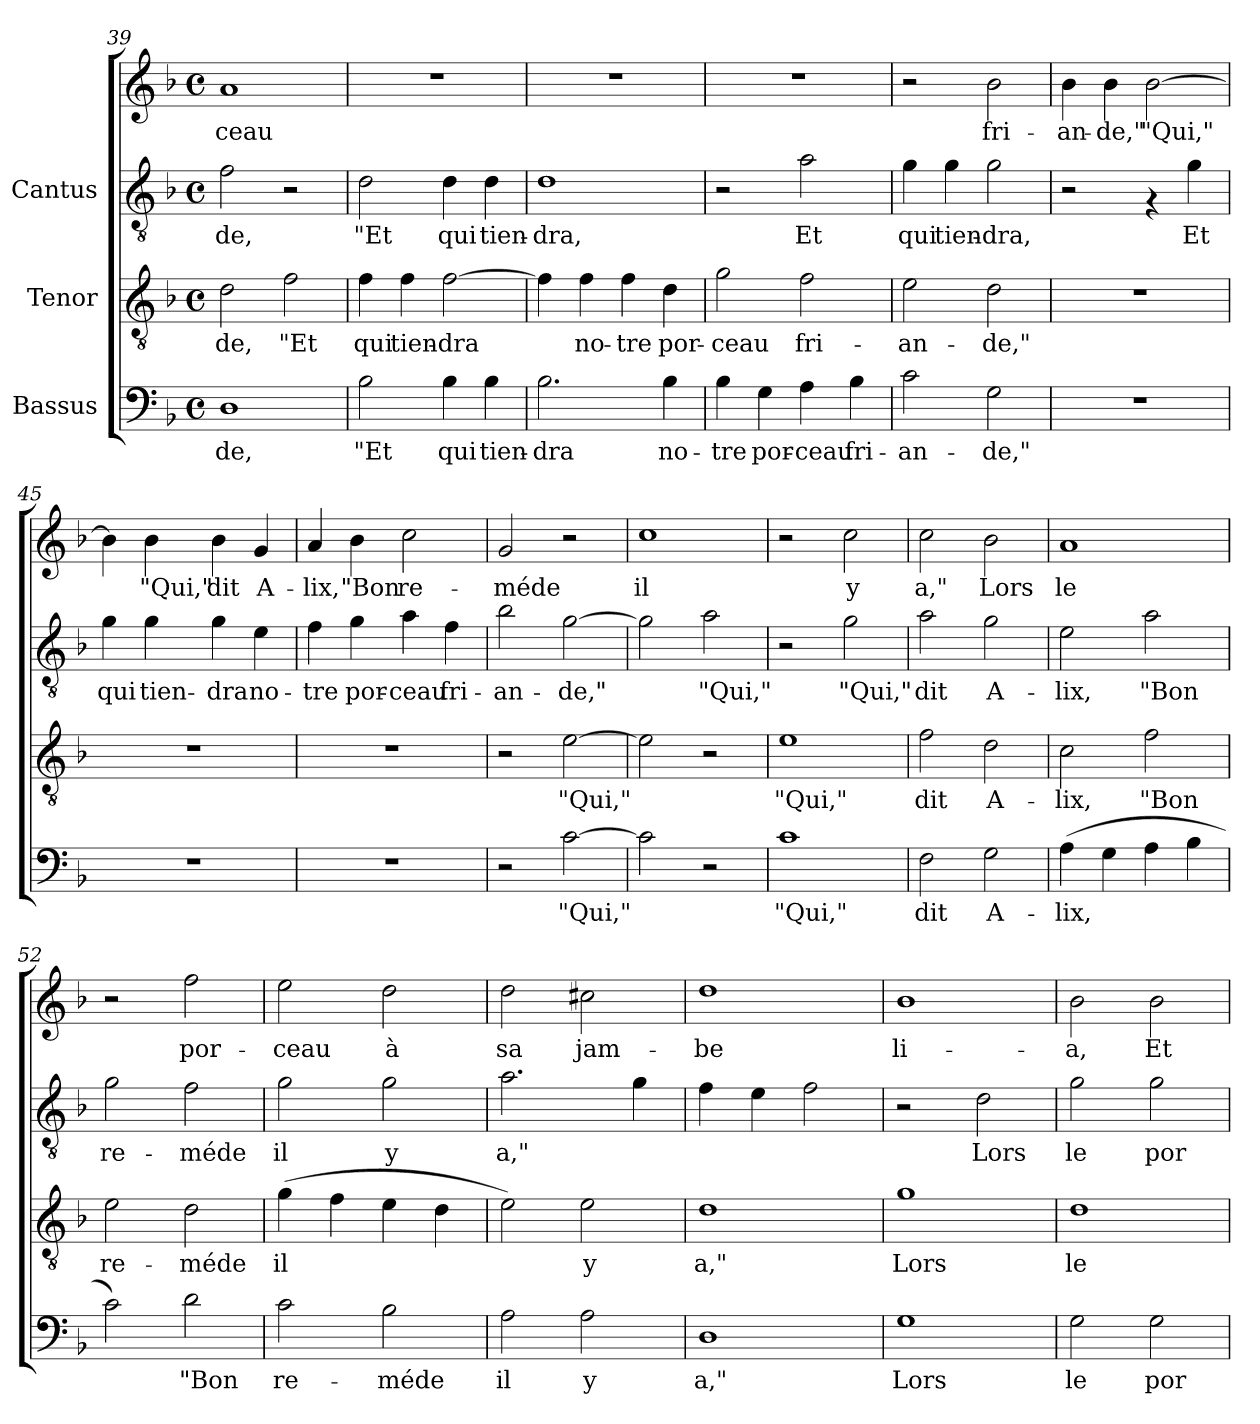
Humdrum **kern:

**kern	**text	**kern	**text	**kern	**text	**kern	**text
*part3	*part3	*part2	*part2	*part1	*part1	*part1	*part1
*staff4	*staff4	*staff3	*staff3	*staff2	*staff2	*staff1	*staff1
*I"Bassus	*	*I"Tenor	*	*I"Cantus	*	*	*
*clefF4	*	*clefGv2	*	*clefGv2	*	*clefG2	*
*k[b-]	*	*k[b-]	*	*k[b-]	*	*k[b-]	*
*F:	*	*F:	*	*F:	*	*F:	*
*M4/4	*	*M4/4	*	*M4/4	*	*M4/4	*
*met(c)	*	*met(c)	*	*met(c)	*	*met(c)	*
=39	=39	=39	=39	=39	=39	=39	=39
!	!LO:LY:b:cj	!	!LO:LY:b:cj	!	!LO:LY:b:cj	!	!LO:LY:b:cj
1D	-de,	2d\	-de,	2f\	de,	1a	-ceau
!	!	!	!LO:LY:b:cj	!	!	!	!
.	.	2f\	"Et	2r	.	.	.
!!LO:LB:g=z
=40	=40	=40	=40	=40	=40	=40	=40
!	!LO:LY:b:cj	!	!LO:LY:b:cj	!	!LO:LY:b:cj	!	!
2B-\	"Et	4f\	qui	2d\	"Et	1r	.
!	!	!	!LO:LY:b:cj	!	!	!	!
.	.	4f\	tien-	.	.	.	.
!	!LO:LY:b:cj	!	!LO:LY:b:cj	!	!LO:LY:b:cj	!	!
4B-\	qui	[>2f\	-dra	4d\	qui	.	.
!	!LO:LY:b:cj	!	!	!	!LO:LY:b:cj	!	!
4B-\	tien-	.	.	4d\	tien-	.	.
=41	=41	=41	=41	=41	=41	=41	=41
!	!LO:LY:b:cj	!	!LO:LY:b:cj	!	!LO:LY:b:cj	!	!
2.B-\	-dra	4f\]	.	1d	-dra,	1r	.
!	!	!	!LO:LY:b:cj	!	!	!	!
.	.	4f\	no-	.	.	.	.
!	!	!	!LO:LY:b:cj	!	!	!	!
.	.	4f\	-tre	.	.	.	.
!	!LO:LY:b:cj	!	!LO:LY:b:cj	!	!	!	!
4B-\	no-	4d\	por-	.	.	.	.
=42	=42	=42	=42	=42	=42	=42	=42
!	!LO:LY:b:cj	!	!LO:LY:b:cj	!	!	!	!
4B-\	-tre	2g\	-ceau	2r	.	1r	.
!	!LO:LY:b:cj	!	!	!	!	!	!
4G\	por-	.	.	.	.	.	.
!	!LO:LY:b:cj	!	!LO:LY:b:cj	!	!LO:LY:b:cj	!	!
4A\	-ceau	2f\	fri-	2a\	Et	.	.
!	!LO:LY:b:cj	!	!	!	!	!	!
4B-\	fri-	.	.	.	.	.	.
=43	=43	=43	=43	=43	=43	=43	=43
!	!LO:LY:b:cj	!	!LO:LY:b:cj	!	!LO:LY:b:cj	!	!
2c\	-an-	2e\	-an-	4g\	-qui	2r	.
!	!	!	!	!	!LO:LY:b:cj	!	!
.	.	.	.	4g\	tien-	.	.
!	!LO:LY:b:cj	!	!LO:LY:b:cj	!	!LO:LY:b:cj	!	!LO:LY:b:cj
2G\	-de,"	2d\	-de,"	2g\	-dra,	2b-\	fri-
=44	=44	=44	=44	=44	=44	=44	=44
!	!	!	!	!	!	!	!LO:LY:b:cj
1r	.	1r	.	2r	.	4b-\	an-
!	!	!	!	!	!	!	!LO:LY:b:cj
.	.	.	.	.	.	4b-\	-de,"
!	!	!	!	!	!	!	!LO:LY:b:cj
.	.	.	.	4rF	.	[>2b-\	"Qui,"
!	!	!	!	!	!LO:LY:b:cj	!	!
.	.	.	.	4g\	Et	.	.
!!LO:LB:g=z
=45	=45	=45	=45	=45	=45	=45	=45
!	!	!	!	!	!LO:LY:b:cj	!	!LO:LY:b:cj
1r	.	1r	.	4g\	-qui	4b-\]	.
!	!	!	!	!	!LO:LY:b:cj	!	!LO:LY:b:cj
.	.	.	.	4g\	tien-	4b-\	"Qui,"
!	!	!	!	!	!LO:LY:b:cj	!	!LO:LY:b:cj
.	.	.	.	4g\	-dra	4b-\	dit
!	!	!	!	!	!LO:LY:b:cj	!	!LO:LY:b:cj
.	.	.	.	4e\	no-	4g/	A-
=46	=46	=46	=46	=46	=46	=46	=46
!	!	!	!	!	!LO:LY:b:cj	!	!LO:LY:b:cj
1r	.	1r	.	4f\	-tre	4a/	-lix,
!	!	!	!	!	!LO:LY:b:cj	!	!LO:LY:b:cj
.	.	.	.	4g\	por-	4b-\	"Bon
!	!	!	!	!	!LO:LY:b:cj	!	!LO:LY:b:cj
.	.	.	.	4a\	-ceau	2cc\	re-
!	!	!	!	!	!LO:LY:b:cj	!	!
.	.	.	.	4f\	fri-	.	.
=47	=47	=47	=47	=47	=47	=47	=47
!	!	!	!	!	!LO:LY:b:cj	!	!LO:LY:b:cj
2r	.	2r	.	2b-\	an-	2g/	-méde
!	!LO:LY:b:cj	!	!LO:LY:b:cj	!	!LO:LY:b:cj	!	!
[>2c\	"Qui,"	[>2e\	"Qui,"	[>2g\	-de,"	2r	.
=48	=48	=48	=48	=48	=48	=48	=48
!	!	!	!	!	!LO:LY:b:cj	!	!LO:LY:b:cj
2c\]	.	2e\]	.	2g\]	.	1cc	il
!	!	!	!	!	!LO:LY:b:cj	!	!
2r	.	2r	.	2a\	"Qui,"	.	.
=49	=49	=49	=49	=49	=49	=49	=49
!	!LO:LY:b:cj	!	!LO:LY:b:cj	!	!	!	!
1c	"Qui,"	1e	"Qui,"	2r	.	2r	.
!	!	!	!	!	!LO:LY:b:cj	!	!LO:LY:b:cj
.	.	.	.	2g\	"Qui,"	2cc\	y
=50	=50	=50	=50	=50	=50	=50	=50
!	!LO:LY:b:cj	!	!LO:LY:b:cj	!	!LO:LY:b:cj	!	!LO:LY:b:cj
2F\	dit	2f\	dit	2a\	dit	2cc\	a,"
!	!LO:LY:b:cj	!	!LO:LY:b:cj	!	!LO:LY:b:cj	!	!LO:LY:b:cj
2G\	A-	2d\	A-	2g\	A-	2b-\	Lors
!!LO:PB:g=z
=51	=51	=51	=51	=51	=51	=51	=51
!	!LO:LY:b:cj	!	!LO:LY:b:cj	!	!LO:LY:b:cj	!	!LO:LY:b:cj
(>4A\	-lix,	2c\	-lix,	2e\	lix,	1a	-le
!	!LO:LY:b:cj	!	!	!	!	!	!
4G\	.	.	.	.	.	.	.
!	!LO:LY:b:cj	!	!LO:LY:b:cj	!	!LO:LY:b:cj	!	!
4A\	.	2f\	"Bon	2a\	"Bon	.	.
!	!LO:LY:b:cj	!	!	!	!	!	!
4B-\	.	.	.	.	.	.	.
=52	=52	=52	=52	=52	=52	=52	=52
!	!LO:LY:b:cj	!	!LO:LY:b:cj	!	!LO:LY:b:cj	!	!
2c\)	.	2e\	re-	2g\	-re-	2r	.
!	!LO:LY:b:cj	!	!LO:LY:b:cj	!	!LO:LY:b:cj	!	!LO:LY:b:cj
2d\	"Bon	2d\	-méde	2f\	-méde	2ff\	por-
=53	=53	=53	=53	=53	=53	=53	=53
!	!LO:LY:b:cj	!	!LO:LY:b:cj	!	!LO:LY:b:cj	!	!LO:LY:b:cj
2c\	re-	(>4g\	il	2g\	il	2ee\	ceau
!	!	!	!LO:LY:b:cj	!	!	!	!
.	.	4f\	.	.	.	.	.
!	!LO:LY:b:cj	!	!LO:LY:b:cj	!	!LO:LY:b:cj	!	!LO:LY:b:cj
2B-\	-méde	4e\	.	2g\	y	2dd\	à
!	!	!	!LO:LY:b:cj	!	!	!	!
.	.	4d\	.	.	.	.	.
=54	=54	=54	=54	=54	=54	=54	=54
!	!LO:LY:b:cj	!	!LO:LY:b:cj	!	!LO:LY:b:cj	!	!LO:LY:b:cj
2A\	il	2e\)	.	2.a\	-a,"	2dd\	sa
!	!LO:LY:b:cj	!	!LO:LY:b:cj	!	!	!	!LO:LY:b:cj
2A\	y	2e\	y	.	.	2cc#X\	jam-
!	!	!	!	!	!LO:LY:b:cj	!	!
.	.	.	.	4g\	.	.	.
=55	=55	=55	=55	=55	=55	=55	=55
!	!LO:LY:b:cj	!	!LO:LY:b:cj	!	!	!	!LO:LY:b:cj
1D	a,"	1d	a,"	4f\	.	1dd	be
.	.	.	.	4e\	.	.	.
.	.	.	.	2f\	.	.	.
=56	=56	=56	=56	=56	=56	=56	=56
!	!LO:LY:b:cj	!	!LO:LY:b:cj	!	!	!	!LO:LY:b:cj
1G	Lors	1g	Lors	2r	.	1b-	li-
!	!	!	!	!	!LO:LY:b:cj	!	!
.	.	.	.	2d\	-Lors	.	.
=57	=57	=57	=57	=57	=57	=57	=57
!	!LO:LY:b:cj	!	!LO:LY:b:cj	!	!LO:LY:b:cj	!	!LO:LY:b:cj
2G\	le	1d	le	2g\	le	2b-\	a,
!	!LO:LY:b:cj	!	!	!	!LO:LY:b:cj	!	!LO:LY:b:cj
2G\	por-	.	.	2g\	por-	2b-\	Et
=	=	=	=	=	=	=	=
*-	*-	*-	*-	*-	*-	*-	*-
